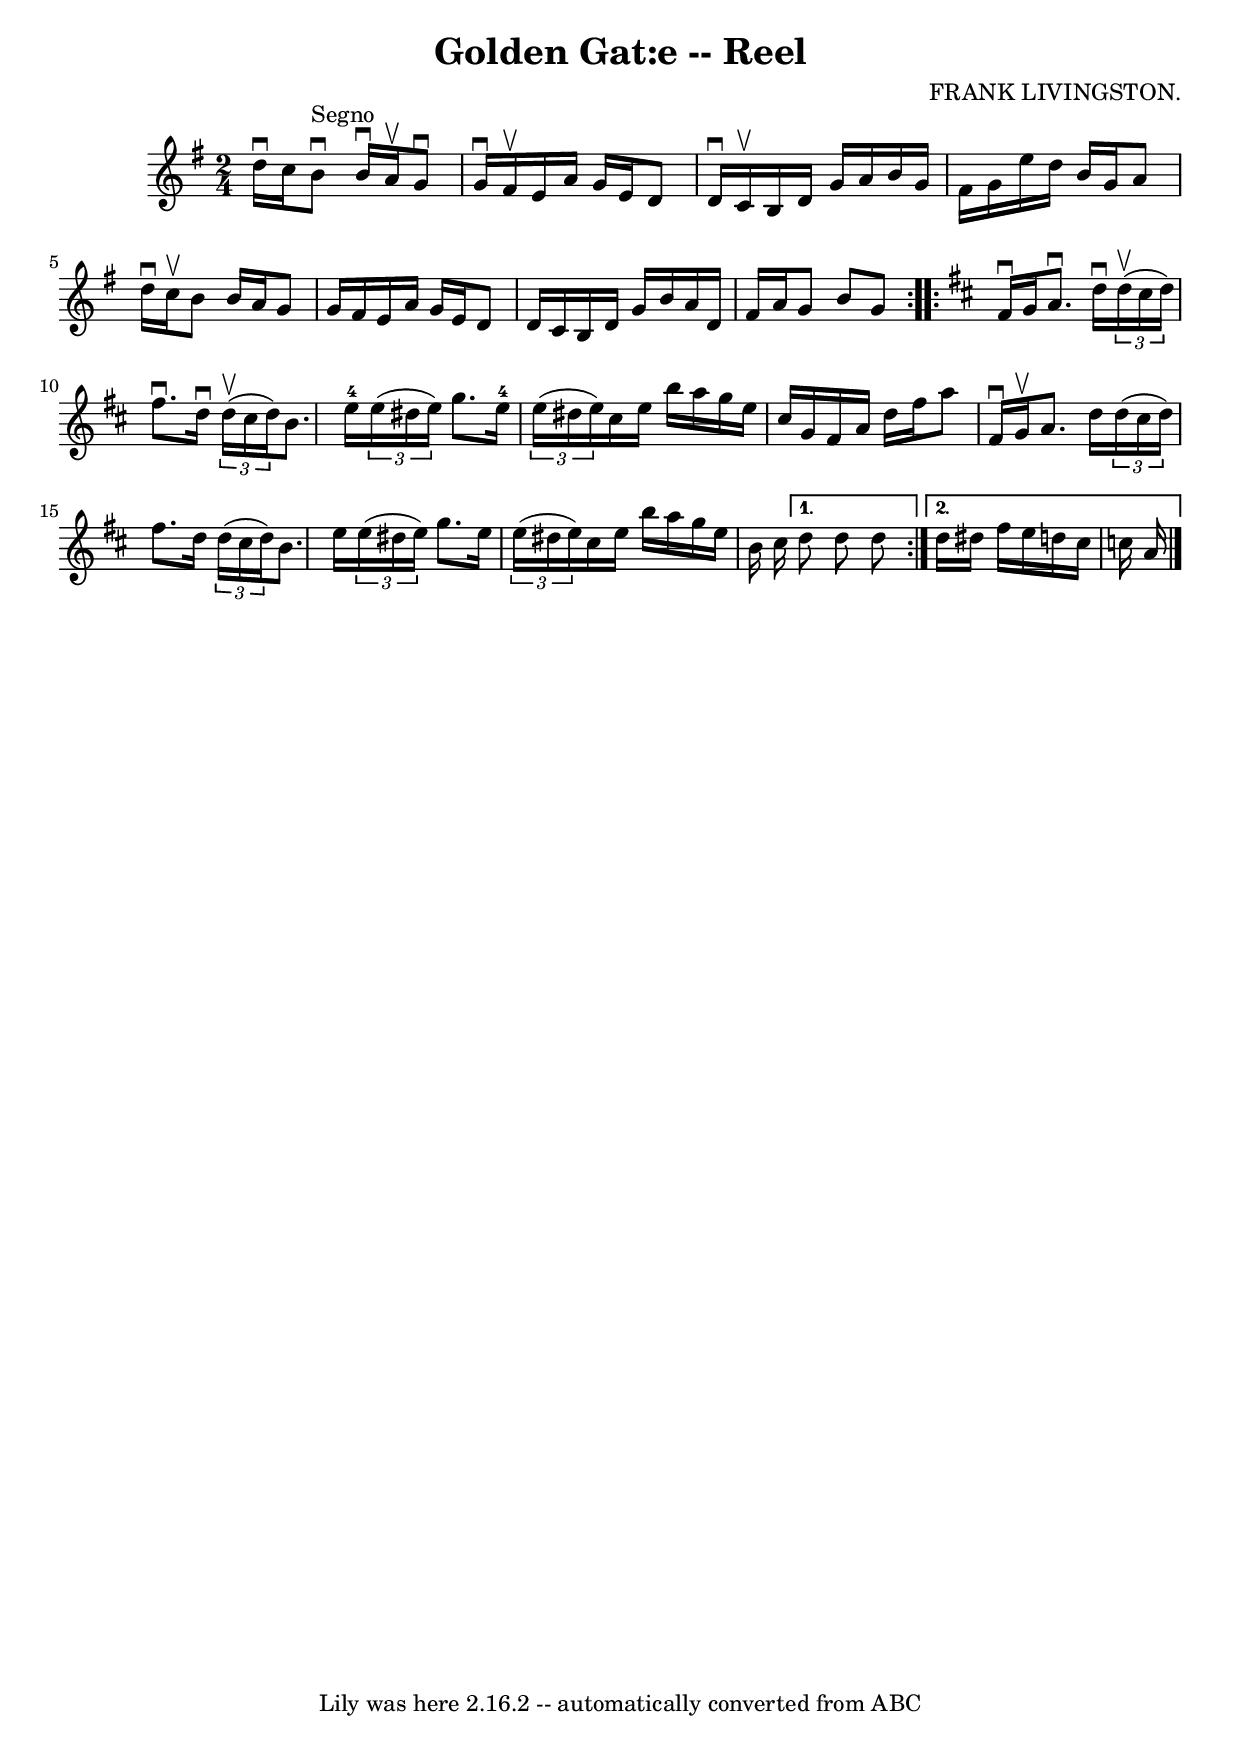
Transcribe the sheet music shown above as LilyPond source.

\version "2.16.2"
\include "Mammoth.ily"
\header {
	%% book = "Ryan's Mammoth Collection"
	composer = "FRANK LIVINGSTON."
	crossRefNumber = "1"
	footnotes = "\\\\325"
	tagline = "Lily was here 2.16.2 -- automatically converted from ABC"
	title = "Golden Gat:e -- Reel"
}
voicedefault =  {


\repeat volta 2 {
\time 2/4 
\key g \major d''16^\downbow c''16    |
 b'8 
^"Segno"^\downbow b'16^\downbow a'16^\upbow g'8^\downbow g'16 
^\downbow fis'16^\upbow   |
 e'16 a'16 g'16 e'16 d'8    
d'16^\downbow c'16^\upbow   |
 b16 d'16 g'16 a'16 b'16  
 g'16 fis'16 g'16    |
 e''16 d''16 b'16 g'16 a'8    
d''16^\downbow c''16^\upbow   |
 b'8 b'16 a'16 g'8    
g'16 fis'16    |
 e'16 a'16 g'16 e'16 d'8 d'16    
c'16    |
 b16 d'16 g'16 b'16 a'16 d'16 fis'16    
a'16    |
 g'8 b'8 g'8  }   
\key d \major   \repeat volta 2 {   
fis'16^\downbow g'16  |
 a'8.^\downbow d''16^\downbow   
\times 2/3 { d''16^\upbow(cis''16 d''16) } fis''8.^\downbow   
d''16^\downbow   \times 2/3 { d''16^\upbow(cis''16 d''16) }   
|
 b'8. e''16-4   \times 2/3 { e''16 (dis''16 e''16  
-) } g''8. e''16-4   \times 2/3 { e''16 (dis''16 e''16) }   
|
 cis''16 e''16 b''16 a''16 g''16 e''16 cis''16    
g'16    |
 fis'16 a'16 d''16 fis''16 a''8 fis'16 
^\downbow g'16^\upbow   |
 a'8. d''16    \times 2/3 { d''16 (
cis''16 d''16) } fis''8. d''16    \times 2/3 { d''16 (cis''16   
 d''16) }   |
 b'8. e''16    \times 2/3 { e''16 (dis''16 
 e''16) } g''8. e''16    \times 2/3 { e''16 (dis''16 e''16  
-) }   |
 cis''16 e''16 b''16 a''16 g''16 e''16    
b'16 cis''16    } \alternative{{ d''8 d''8 d''8  } { d''16    
dis''16 fis''16 e''16 d''!16 cis''16 c''16 a'16      
\bar "|."   }}
}

\score{
    <<

	\context Staff="default"
	{
	    \voicedefault 
	}

    >>
	\layout {
	}
	\midi {}
}
